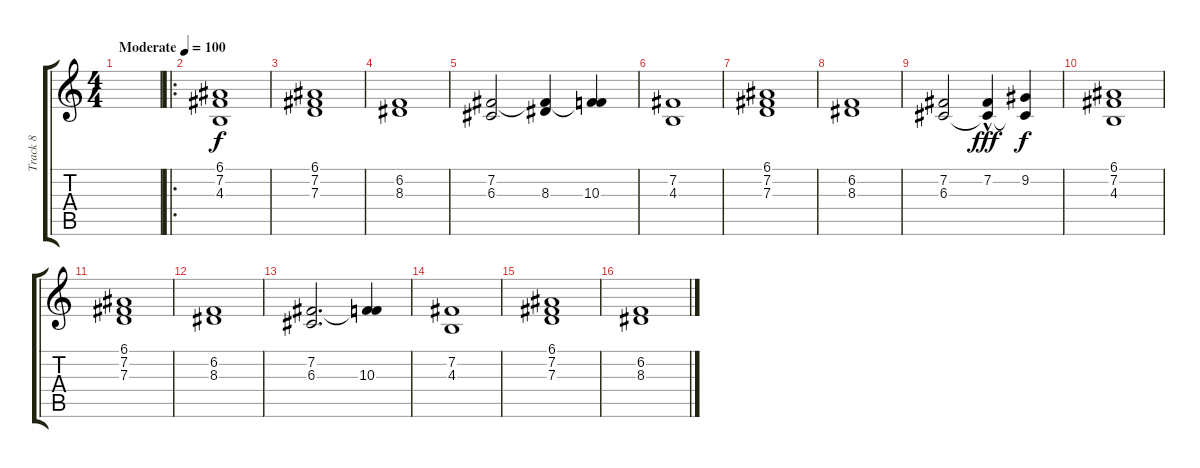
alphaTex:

\track ("Track 8" "Track 8") {instrument choiraahs}
\staff {score tabs}
\tuning (E4 B3 G3 D3 A2 E2) {hide}
\ts (4 4)
\tempo (100 "Moderate")
\clef g2
\ks c
|
\ro
(6.1 7.2 4.3).1{volume 8} |
(6.1 7.2 7.3).1 |
(6.2 8.3).1 |
(7.2 6.3).2 (7.2{t} 8.3).4 (7.2{t} 10.3).4 |
(7.2 4.3).1 |
(6.1 7.2 7.3).1 |
(6.2 8.3).1 |
(7.2 6.3).2 (7.2{hac} 6.3{t}).4{dy fff} (9.2 6.3{t}).4{dy f} |
(6.1 7.2 4.3).1 |
(6.1 7.2 7.3).1 |
(6.2 8.3).1 |
(7.2 6.3).2{d} (7.2{t} 10.3).4 |
(7.2 4.3).1 |
(6.1 7.2 7.3).1 |
(6.2 8.3).1
